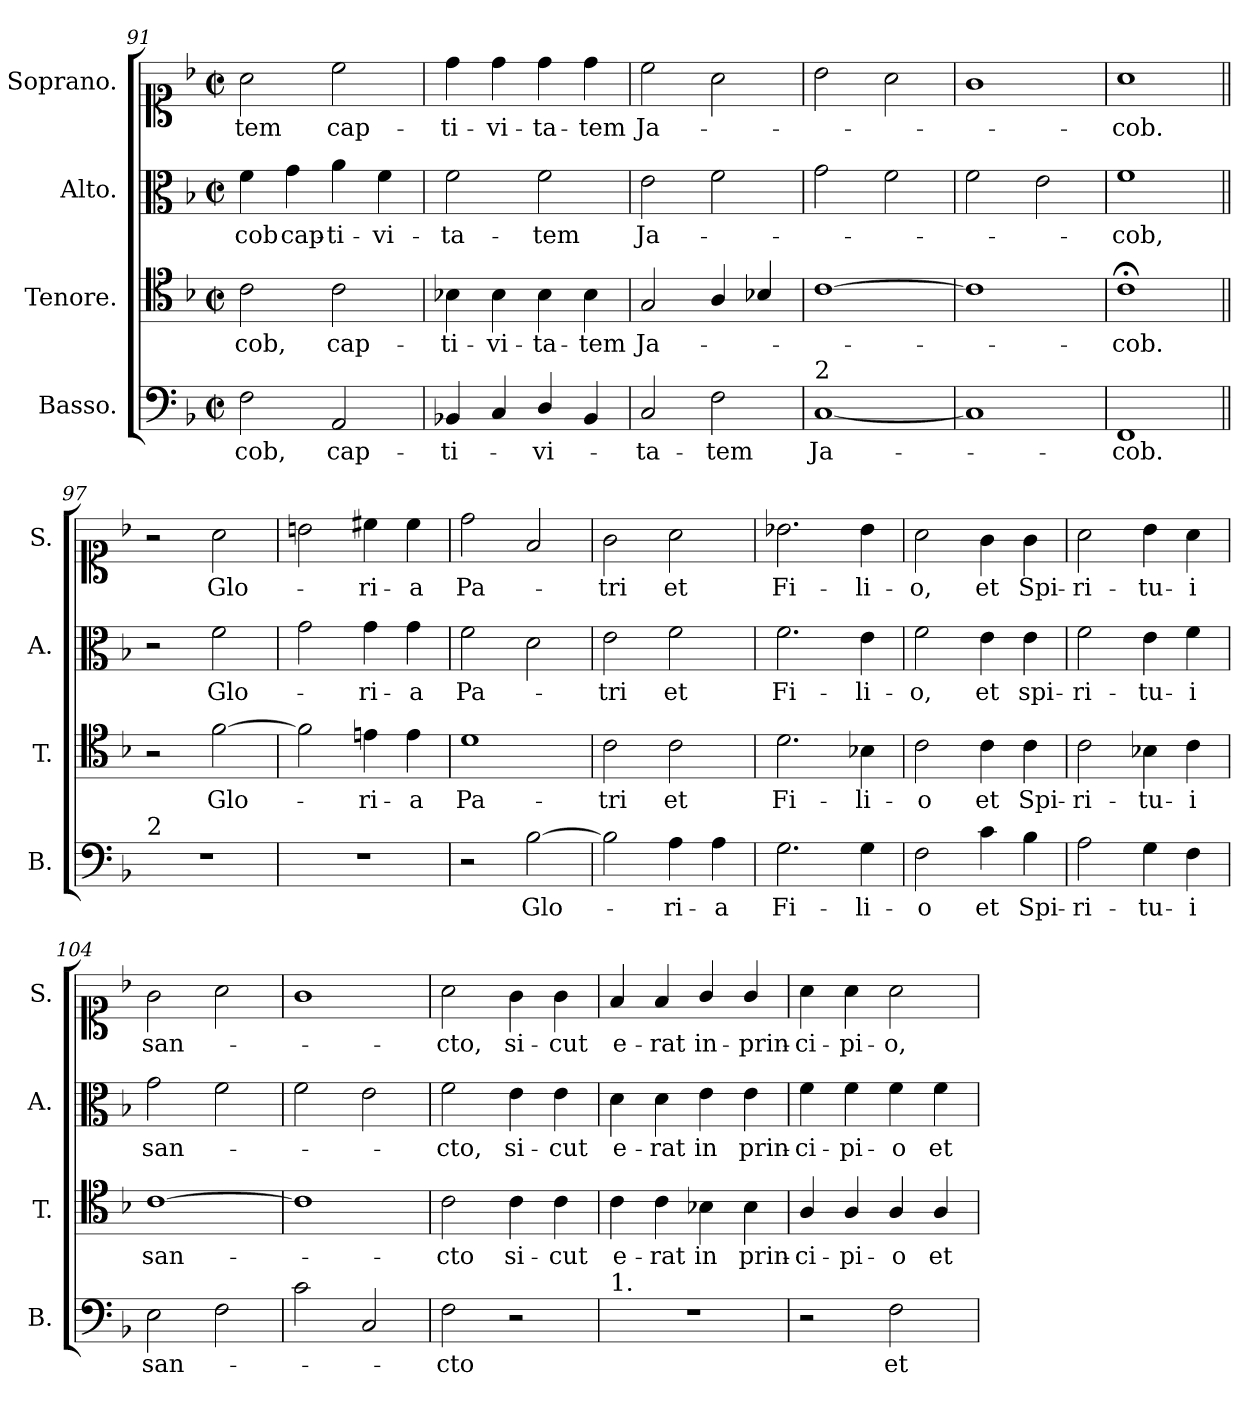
**kern	**text	**kern	**text	**kern	**text	**kern	**text
*part4	*part4	*part3	*part3	*part2	*part2	*part1	*part1
*staff4	*staff4	*staff3	*staff3	*staff2	*staff2	*staff1	*staff1
*I"Basso.	*	*I"Tenore.	*	*I"Alto.	*	*I"Soprano.	*
*I'B.	*	*I'T.	*	*I'A.	*	*I'S.	*
*clefF4	*	*clefC4	*	*clefC3	*	*clefC1	*
*k[b-]	*	*k[b-]	*	*k[b-]	*	*k[b-]	*
*F:	*	*F:	*	*F:	*	*F:	*
*M2/2	*	*M2/2	*	*M2/2	*	*M2/2	*
*met(c|)	*	*met(c|)	*	*met(c|)	*	*met(c|)	*
=91	=91	=91	=91	=91	=91	=91	=91
2F\	-cob,	2c\	-cob,	4f\	-cob	2a\	-tem
.	.	.	.	4g\	cap-	.	.
2AA/	cap-	2c\	cap-	4a\	-ti-	2cc\	cap-
.	.	.	.	4f\	-vi-	.	.
=92	=92	=92	=92	=92	=92	=92	=92
4BB-X/	-ti-	4B-X\	-ti-	2f\	-ta-	4dd\	-ti-
4C/	.	4B-\	-vi-	.	.	4dd\	-vi-
4D/	-vi-	4B-\	-ta-	2f\	-tem	4dd\	-ta-
4BB-/	.	4B-\	-tem	.	.	4dd\	-tem
=93	=93	=93	=93	=93	=93	=93	=93
2C/	-ta-	2G/	Ja-	2e\	Ja-	2cc\	Ja-
2F\	-tem	4A/	.	2f\	.	2a\	.
.	.	4B-X/	.	.	.	.	.
=94	=94	=94	=94	=94	=94	=94	=94
!LO:TX:a:t=2	!	!	!	!	!	!	!
[1C	Ja-	[1c	.	2g\	.	2b-\	.
.	.	.	.	2f\	.	2a\	.
=95	=95	=95	=95	=95	=95	=95	=95
1C]	.	1c]	.	2f\	.	1g	.
.	.	.	.	2e\	.	.	.
=96	=96	=96	=96	=96	=96	=96	=96
1FF	-cob.	1c;<	-cob.	1f	-cob,	1a	-cob.
=97||	=97||	=97||	=97||	=97||	=97||	=97||	=97||
!LO:TX:a:t=2	!	!	!	!	!	!	!
1r	.	2r	.	2r	.	2r	.
.	.	[2f\	Glo-	2f\	Glo-	2a\	Glo-
=98	=98	=98	=98	=98	=98	=98	=98
1r	.	2f\]	.	2g\	.	2bn\	.
.	.	4en\	-ri-	4g\	-ri-	4cc#X\	-ri-
.	.	4e\	-a	4g\	-a	4cc#\	-a
=99	=99	=99	=99	=99	=99	=99	=99
2r	.	1d	Pa-	2f\	Pa-	2dd\	Pa-
[2B-\	Glo-	.	.	2d\	.	2f/	.
=100	=100	=100	=100	=100	=100	=100	=100
2B-\]	.	2c\	-tri	2e\	-tri	2g\	-tri
4A\	-ri-	2c\	et	2f\	et	2a\	et
4A\	-a	.	.	.	.	.	.
=101	=101	=101	=101	=101	=101	=101	=101
2.G\	Fi-	2.d\	Fi-	2.f\	Fi-	2.b-X\	Fi-
4G\	-li-	4B-X\	-li-	4e\	-li-	4b-\	-li-
=102	=102	=102	=102	=102	=102	=102	=102
2F\	-o	2c\	-o	2f\	-o,	2a\	-o,
4c\	et	4c\	et	4e\	et	4g\	et
4B-\	Spi-	4c\	Spi-	4e\	spi-	4g\	Spi-
=103	=103	=103	=103	=103	=103	=103	=103
2A\	-ri-	2c\	-ri-	2f\	-ri-	2a\	-ri-
4G\	-tu-	4B-X\	-tu-	4e\	-tu-	4b-\	-tu-
4F\	-i	4c\	-i	4f\	-i	4a\	-i
=104	=104	=104	=104	=104	=104	=104	=104
2E\	san-	[1c	san-	2g\	san-	2g\	san-
2F\	.	.	.	2f\	.	2a\	.
=105	=105	=105	=105	=105	=105	=105	=105
2c\	.	1c]	.	2f\	.	1g	.
2C/	.	.	.	2e\	.	.	.
=106	=106	=106	=106	=106	=106	=106	=106
2F\	-cto	2c\	-cto	2f\	-cto,	2a\	-cto,
2r	.	4c\	si-	4e\	si-	4g\	si-
.	.	4c\	-cut	4e\	-cut	4g\	-cut
=107	=107	=107	=107	=107	=107	=107	=107
!LO:TX:a:t=1.	!	!	!	!	!	!	!
1r	.	4c\	e-	4d\	e-	4f/	e-
.	.	4c\	-rat	4d\	-rat	4f/	-rat
.	.	4B-X\	in	4e\	in	4g/	in-
.	.	4B-\	prin-	4e\	prin-	4g/	-prin-
=108	=108	=108	=108	=108	=108	=108	=108
2r	.	4A/	-ci-	4f\	-ci-	4a\	-ci-
.	.	4A/	-pi-	4f\	-pi-	4a\	-pi-
2F\	et	4A/	-o	4f\	-o	2a\	-o,
.	.	4A/	et	4f\	et	.	.
=	=	=	=	=	=	=	=
*-	*-	*-	*-	*-	*-	*-	*-
